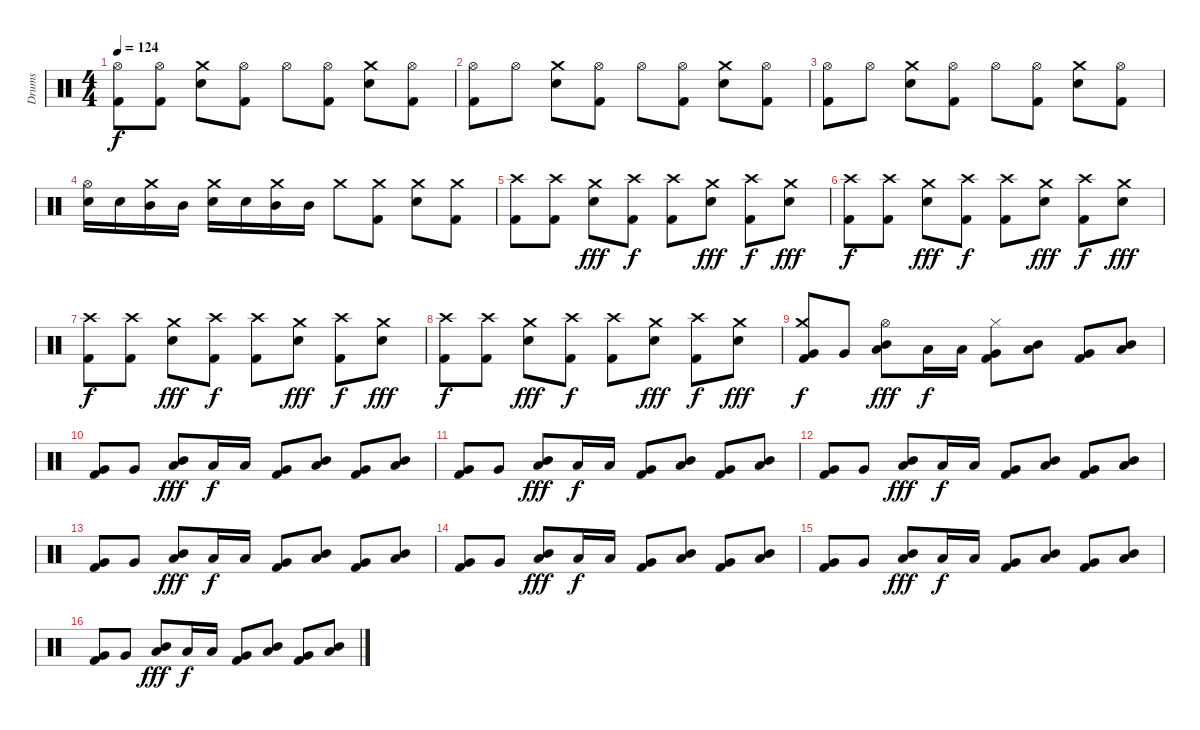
\track ("Drums" "Drums") {instrument percussion}
\staff {score}
\articulation defaults
\ts (4 4)
\tempo 124
\clef neutral
\ks c
("Hi-Hat (open)" "Kick (hit) 2").8{dy f} ("Hi-Hat (open)" "Kick (hit) 2").8 ("Crash medium (hit)" "Snare (hit) 2").8 ("Hi-Hat (open)" "Kick (hit) 2").8 "Hi-Hat (open)".8 ("Hi-Hat (open)" "Kick (hit) 2").8 ("Crash medium (hit)" "Snare (hit) 2").8 ("Hi-Hat (open)" "Kick (hit) 2").8 |
("Hi-Hat (open)" "Kick (hit) 2").8 "Hi-Hat (open)".8 ("Crash medium (hit)" "Snare (hit) 2").8 ("Hi-Hat (open)" "Kick (hit) 2").8 "Hi-Hat (open)".8 ("Hi-Hat (open)" "Kick (hit) 2").8 ("Crash medium (hit)" "Snare (hit) 2").8 ("Hi-Hat (open)" "Kick (hit) 2").8 |
("Hi-Hat (open)" "Kick (hit) 2").8 "Hi-Hat (open)".8 ("Crash medium (hit)" "Snare (hit) 2").8 ("Hi-Hat (open)" "Kick (hit) 2").8 "Hi-Hat (open)".8 ("Hi-Hat (open)" "Kick (hit) 2").8 ("Crash medium (hit)" "Snare (hit) 2").8 ("Hi-Hat (open)" "Kick (hit) 2").8 |
("Hi-Hat (open)" "Snare (hit) 2").16 "Snare (hit) 2".16 ("Crash medium (hit)" "Mid Tom (hit)").16 "Mid Tom (hit)".16 ("Crash medium (hit)" "Snare (hit) 2").16 "Snare (hit) 2".16 ("Crash medium (hit)" "Mid Tom (hit)").16 "Mid Tom (hit)".16 "Crash medium (hit)".8 ("Crash medium (hit)" "Kick (hit) 2").8 ("Crash medium (hit)" "Snare (hit) 2").8 ("Crash medium (hit)" "Kick (hit) 2").8 |
("Crash high (hit)" "Kick (hit) 2").8 ("Crash high (hit)" "Kick (hit) 2").8 ("Crash medium (hit)" "Snare (hit) 2").8{dy fff} ("Crash high (hit)" "Kick (hit) 2").8{dy f} ("Crash high (hit)" "Kick (hit) 2").8 ("Crash medium (hit)" "Snare (hit) 2").8{dy fff} ("Crash high (hit)" "Kick (hit) 2").8{dy f} ("Crash medium (hit)" "Snare (hit) 2").8{dy fff} |
("Crash high (hit)" "Kick (hit) 2").8{dy f} ("Crash high (hit)" "Kick (hit) 2").8 ("Crash medium (hit)" "Snare (hit) 2").8{dy fff} ("Crash high (hit)" "Kick (hit) 2").8{dy f} ("Crash high (hit)" "Kick (hit) 2").8 ("Crash medium (hit)" "Snare (hit) 2").8{dy fff} ("Crash high (hit)" "Kick (hit) 2").8{dy f} ("Crash medium (hit)" "Snare (hit) 2").8{dy fff} |
("Crash high (hit)" "Kick (hit) 2").8{dy f} ("Crash high (hit)" "Kick (hit) 2").8 ("Crash medium (hit)" "Snare (hit) 2").8{dy fff} ("Crash high (hit)" "Kick (hit) 2").8{dy f} ("Crash high (hit)" "Kick (hit) 2").8 ("Crash medium (hit)" "Snare (hit) 2").8{dy fff} ("Crash high (hit)" "Kick (hit) 2").8{dy f} ("Crash medium (hit)" "Snare (hit) 2").8{dy fff} |
("Crash high (hit)" "Kick (hit) 2").8{dy f} ("Crash high (hit)" "Kick (hit) 2").8 ("Crash medium (hit)" "Snare (hit) 2").8{dy fff} ("Crash high (hit)" "Kick (hit) 2").8{dy f} ("Crash high (hit)" "Kick (hit) 2").8 ("Crash medium (hit)" "Snare (hit) 2").8{dy fff} ("Crash high (hit)" "Kick (hit) 2").8{dy f} ("Crash medium (hit)" "Snare (hit) 2").8{dy fff} |
("Crash medium (hit)" "Very Low Tom (hit)" "Kick (hit) 2").8{dy f} "Very Low Tom (hit)".8 ("Hi-Hat (open)" "Mid Tom (hit)" "Low Tom (hit)").8{dy fff} "Low Tom (hit)".16{dy f} "Low Tom (hit)".16 ("Hi-Hat (closed)" "Very Low Tom (hit)" "Kick (hit) 2").8 ("Mid Tom (hit)" "Low Tom (hit)").8 ("Very Low Tom (hit)" "Kick (hit) 2").8 ("Mid Tom (hit)" "Low Tom (hit)").8 |
("Very Low Tom (hit)" "Kick (hit) 2").8 "Very Low Tom (hit)".8 ("Mid Tom (hit)" "Low Tom (hit)").8{dy fff} "Low Tom (hit)".16{dy f} "Low Tom (hit)".16 ("Very Low Tom (hit)" "Kick (hit) 2").8 ("Mid Tom (hit)" "Low Tom (hit)").8 ("Very Low Tom (hit)" "Kick (hit) 2").8 ("Mid Tom (hit)" "Low Tom (hit)").8 |
("Very Low Tom (hit)" "Kick (hit) 2").8 "Very Low Tom (hit)".8 ("Mid Tom (hit)" "Low Tom (hit)").8{dy fff} "Low Tom (hit)".16{dy f} "Low Tom (hit)".16 ("Very Low Tom (hit)" "Kick (hit) 2").8 ("Mid Tom (hit)" "Low Tom (hit)").8 ("Very Low Tom (hit)" "Kick (hit) 2").8 ("Mid Tom (hit)" "Low Tom (hit)").8 |
("Very Low Tom (hit)" "Kick (hit) 2").8 "Very Low Tom (hit)".8 ("Mid Tom (hit)" "Low Tom (hit)").8{dy fff} "Low Tom (hit)".16{dy f} "Low Tom (hit)".16 ("Very Low Tom (hit)" "Kick (hit) 2").8 ("Mid Tom (hit)" "Low Tom (hit)").8 ("Very Low Tom (hit)" "Kick (hit) 2").8 ("Mid Tom (hit)" "Low Tom (hit)").8 |
("Very Low Tom (hit)" "Kick (hit) 2").8 "Very Low Tom (hit)".8 ("Mid Tom (hit)" "Low Tom (hit)").8{dy fff} "Low Tom (hit)".16{dy f} "Low Tom (hit)".16 ("Very Low Tom (hit)" "Kick (hit) 2").8 ("Mid Tom (hit)" "Low Tom (hit)").8 ("Very Low Tom (hit)" "Kick (hit) 2").8 ("Mid Tom (hit)" "Low Tom (hit)").8 |
("Very Low Tom (hit)" "Kick (hit) 2").8 "Very Low Tom (hit)".8 ("Mid Tom (hit)" "Low Tom (hit)").8{dy fff} "Low Tom (hit)".16{dy f} "Low Tom (hit)".16 ("Very Low Tom (hit)" "Kick (hit) 2").8 ("Mid Tom (hit)" "Low Tom (hit)").8 ("Very Low Tom (hit)" "Kick (hit) 2").8 ("Mid Tom (hit)" "Low Tom (hit)").8 |
("Very Low Tom (hit)" "Kick (hit) 2").8 "Very Low Tom (hit)".8 ("Mid Tom (hit)" "Low Tom (hit)").8{dy fff} "Low Tom (hit)".16{dy f} "Low Tom (hit)".16 ("Very Low Tom (hit)" "Kick (hit) 2").8 ("Mid Tom (hit)" "Low Tom (hit)").8 ("Very Low Tom (hit)" "Kick (hit) 2").8 ("Mid Tom (hit)" "Low Tom (hit)").8 |
("Very Low Tom (hit)" "Kick (hit) 2").8 "Very Low Tom (hit)".8 ("Mid Tom (hit)" "Low Tom (hit)").8{dy fff} "Low Tom (hit)".16{dy f} "Low Tom (hit)".16 ("Very Low Tom (hit)" "Kick (hit) 2").8 ("Mid Tom (hit)" "Low Tom (hit)").8 ("Very Low Tom (hit)" "Kick (hit) 2").8 ("Mid Tom (hit)" "Low Tom (hit)").8
